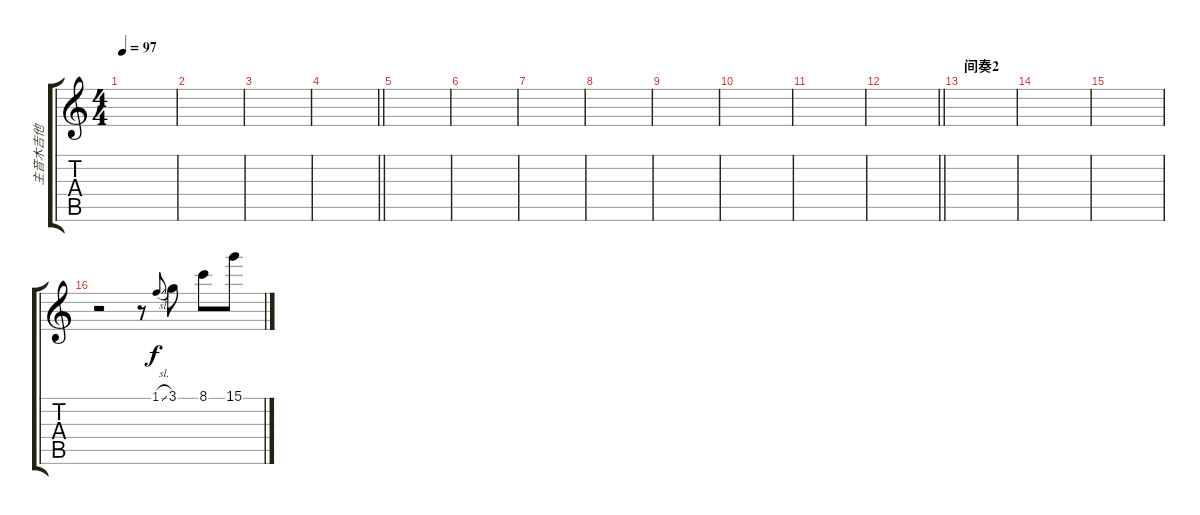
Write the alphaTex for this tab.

\track ("主音木吉他" "主音木吉他") {instrument electricguitarjazz}
\staff {score tabs}
\tuning (E4 B3 G3 D3 A2 E2) {hide}
\ts (4 4)
\tempo 97
\clef g2
\ks c
|
|
|
\barLineRight lightlight
|
|
|
|
|
|
|
|
\barLineRight lightlight
|
\section ("" "间奏2")
|
|
|
r.2 r.8 1.1{sl}.8{gr onbeat} 3.1.8 8.1.8 15.1.8
